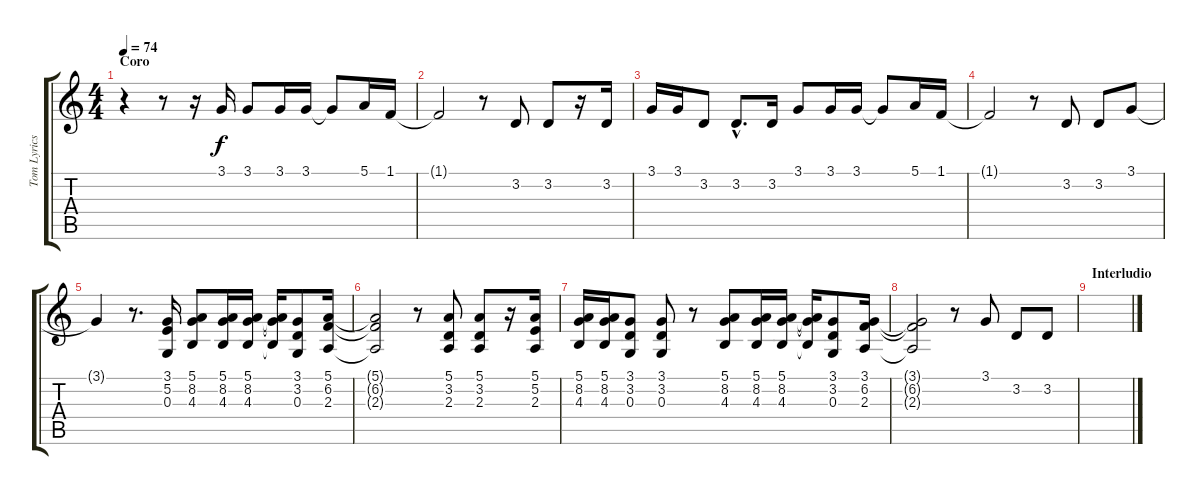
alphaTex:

\track ("Tom Lyrics" "Tom Lyrics") {instrument acousticgrandpiano}
\staff {score tabs}
\tuning (E4 B3 G3 D3 A2 E2) {hide}
\ts (4 4)
\section ("" "Coro")
\tempo 74
\clef g2
\ks c
r.4{dy f} r.8 r.16 3.1.16 3.1.8 3.1.16 3.1.16 3.1{t}.8 5.1.16 1.1.16 |
1.1{t}.2 r.8 3.2.8 3.2.8 r.16 3.2.16 |
3.1.16 3.1.16 3.2.8 3.2{hac}.8{d} 3.2.16 3.1.8 3.1.16 3.1.16 3.1{t}.8 5.1.16 1.1.16 |
1.1{t}.2 r.8 3.2.8 3.2.8 3.1.8 |
3.1{t}.4 r.8{d} (3.1 5.2 0.3).16 (5.1 8.2 4.3).8 (5.1 8.2 4.3).16 (5.1 8.2 4.3).16 (5.1{t} 8.2{t} 4.3{t}).16 (3.1 3.2 0.3).8 (5.1 6.2 2.3).16 |
(5.1{t} 6.2{t} 2.3{t}).2 r.8 (5.1 3.2 2.3).8 (5.1 3.2 2.3).8 r.16 (5.1 5.2 2.3).16 |
(5.1 8.2 4.3).16 (5.1 8.2 4.3).16 (3.1 3.2 0.3).8 (3.1 3.2 0.3).8 r.8 (5.1 8.2 4.3).8 (5.1 8.2 4.3).16 (5.1 8.2 4.3).16 (5.1{t} 8.2{t} 4.3{t}).16 (3.1 3.2 0.3).8 (3.1 6.2 2.3).16 |
(3.1{t} 6.2{t} 2.3{t}).2 r.8 3.1.8 3.2.8 3.2.8 |
\section ("" "Interludio")
